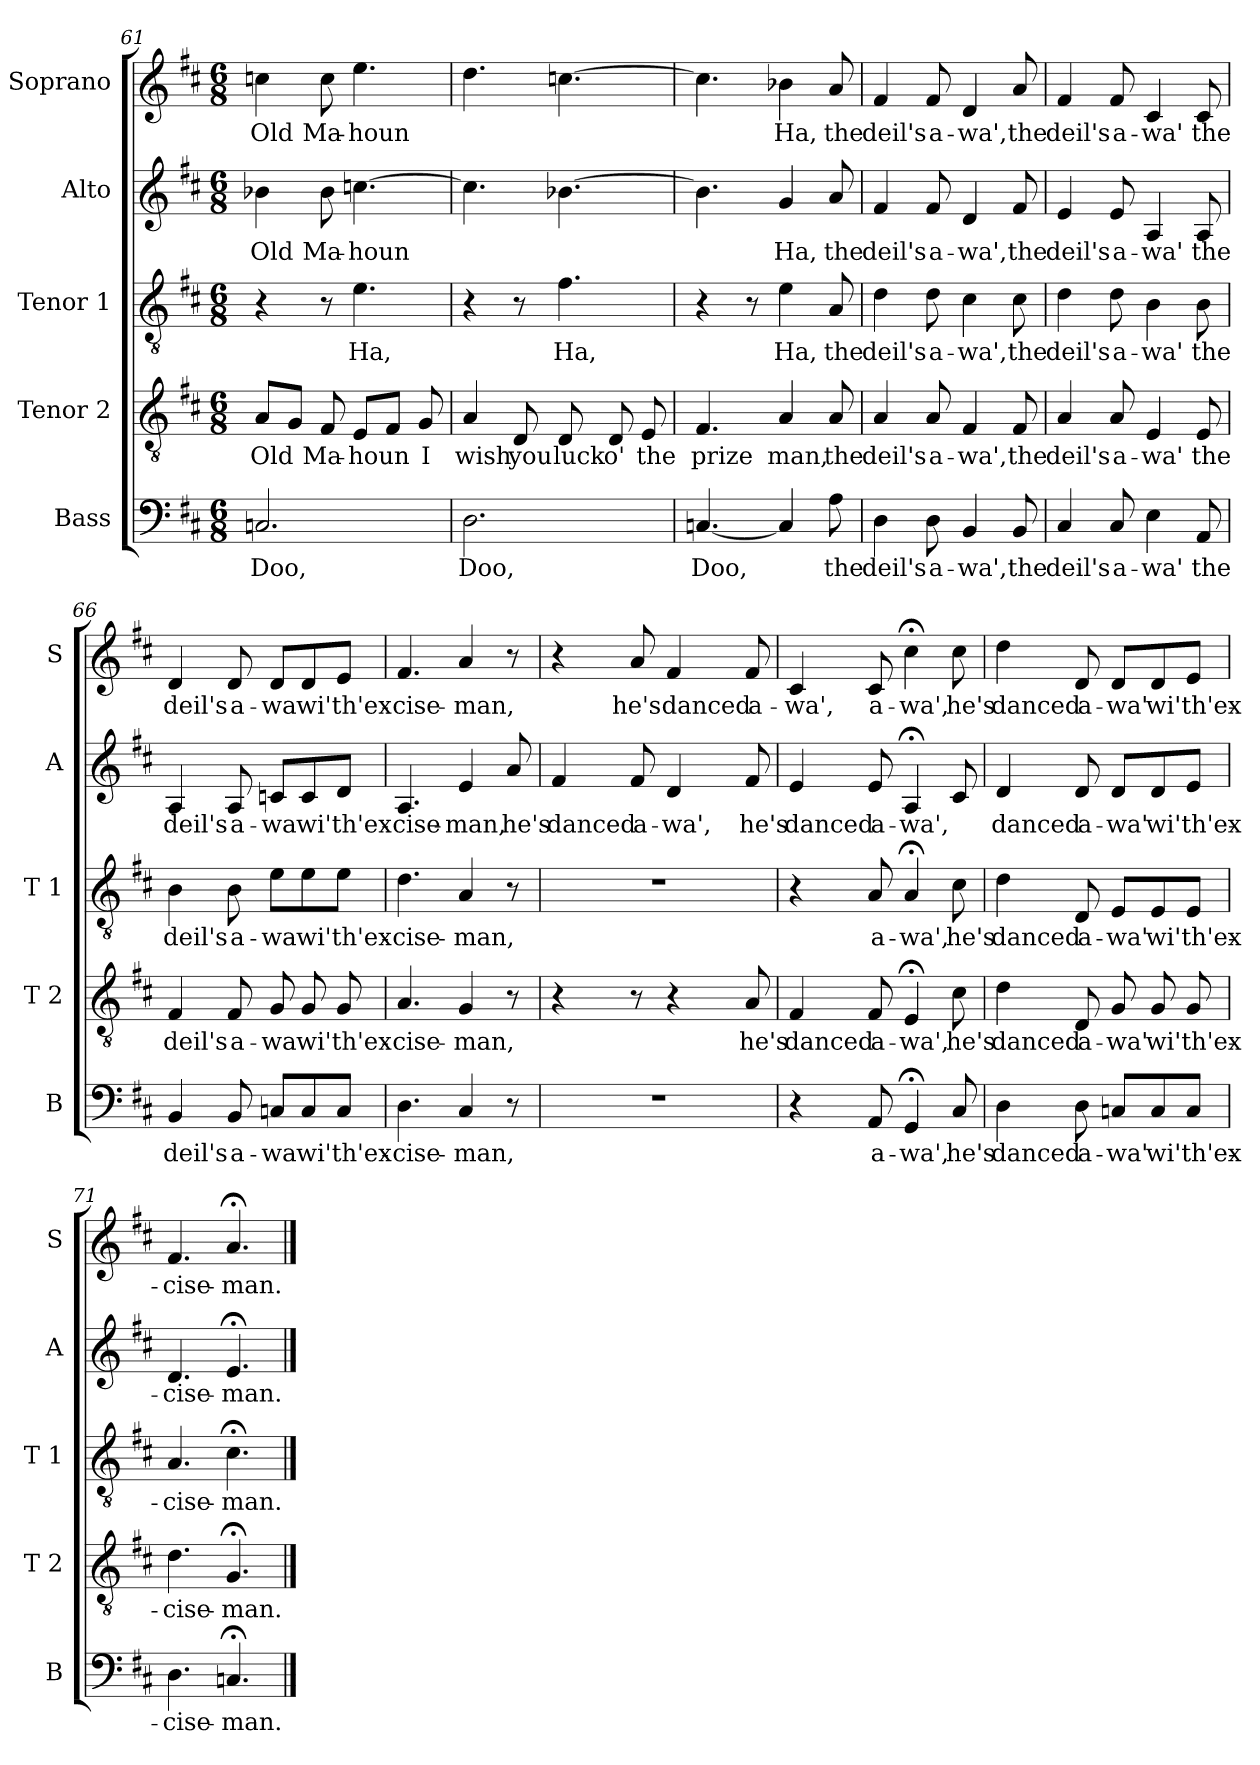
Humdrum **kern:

**kern	**text	**kern	**text	**kern	**text	**kern	**text	**kern	**text
*part5	*part5	*part4	*part4	*part3	*part3	*part2	*part2	*part1	*part1
*staff5	*staff5	*staff4	*staff4	*staff3	*staff3	*staff2	*staff2	*staff1	*staff1
*I"Bass	*	*I"Tenor 2	*	*I"Tenor 1	*	*I"Alto	*	*I"Soprano	*
*I'B	*	*I'T 2	*	*I'T 1	*	*I'A	*	*I'S	*
*clefF4	*	*clefGv2	*	*clefGv2	*	*clefG2	*	*clefG2	*
*k[f#c#]	*	*k[f#c#]	*	*k[f#c#]	*	*k[f#c#]	*	*k[f#c#]	*
*D:	*	*D:	*	*D:	*	*D:	*	*D:	*
*M6/8	*	*M6/8	*	*M6/8	*	*M6/8	*	*M6/8	*
=61	=61	=61	=61	=61	=61	=61	=61	=61	=61
!	!LO:LY:b	!	!LO:LY:b	!	!	!	!LO:LY:b	!	!LO:LY:b
2.Cn/	Doo,	8A/L	Old	4r	.	4b-X\	Old	4ccn\	Old
.	.	8G/J	.	.	.	.	.	.	.
!	!	!	!LO:LY:b	!	!	!	!LO:LY:b	!	!LO:LY:b
.	.	8F#/	Ma-	8r	.	8b-\	Ma-	8cc\	Ma-
!	!	!	!LO:LY:b	!	!LO:LY:b	!	!LO:LY:b	!	!LO:LY:b
.	.	8E/L	-houn	4.e\	Ha,	[4.cc\	-houn	4.ee\	-houn
.	.	8F#/J	.	.	.	.	.	.	.
!	!	!	!LO:LY:b	!	!	!	!	!	!
.	.	8G/	I	.	.	.	.	.	.
=62	=62	=62	=62	=62	=62	=62	=62	=62	=62
!	!LO:LY:b	!	!LO:LY:b	!	!	!	!	!	!
2.D\	Doo,	4A/	wish	4r	.	4.cc\]	.	4.dd\	.
!	!	!	!LO:LY:b	!	!	!	!	!	!
.	.	8D/	you	8r	.	.	.	.	.
!	!	!	!LO:LY:b	!	!LO:LY:b	!	!	!	!
.	.	8D/	luck	4.f#\	Ha,	[4.b-X\	.	[4.ccn\	.
!	!	!	!LO:LY:b	!	!	!	!	!	!
.	.	8D/	o'	.	.	.	.	.	.
!	!	!	!LO:LY:b	!	!	!	!	!	!
.	.	8E/	the	.	.	.	.	.	.
!!LO:LB:g=z
=63	=63	=63	=63	=63	=63	=63	=63	=63	=63
!	!LO:LY:b	!	!LO:LY:b	!	!	!	!	!	!
[4.Cn/	Doo,	4.F#/	prize	4r	.	4.b-\]	.	4.cc\]	.
.	.	.	.	8r	.	.	.	.	.
!	!	!	!LO:LY:b	!	!LO:LY:b	!	!LO:LY:b	!	!LO:LY:b
4C/]	.	4A/	man,	4e\	Ha,	4g/	Ha,	4b-X\	Ha,
!	!LO:LY:b	!	!LO:LY:b	!	!LO:LY:b	!	!LO:LY:b	!	!LO:LY:b
8A\	the	8A/	the	8A/	the	8a/	the	8a/	the
=64	=64	=64	=64	=64	=64	=64	=64	=64	=64
!	!LO:LY:b	!	!LO:LY:b	!	!LO:LY:b	!	!LO:LY:b	!	!LO:LY:b
4D\	deil's	4A/	deil's	4d\	deil's	4f#/	deil's	4f#/	deil's
!	!LO:LY:b	!	!LO:LY:b	!	!LO:LY:b	!	!LO:LY:b	!	!LO:LY:b
8D\	a-	8A/	a-	8d\	a-	8f#/	a-	8f#/	a-
!	!LO:LY:b	!	!LO:LY:b	!	!LO:LY:b	!	!LO:LY:b	!	!LO:LY:b
4BB/	-wa',	4F#/	-wa',	4c#\	-wa',	4d/	-wa',	4d/	-wa',
!	!LO:LY:b	!	!LO:LY:b	!	!LO:LY:b	!	!LO:LY:b	!	!LO:LY:b
8BB/	the	8F#/	the	8c#\	the	8f#/	the	8a/	the
=65	=65	=65	=65	=65	=65	=65	=65	=65	=65
!	!LO:LY:b	!	!LO:LY:b	!	!LO:LY:b	!	!LO:LY:b	!	!LO:LY:b
4C#/	deil's	4A/	deil's	4d\	deil's	4e/	deil's	4f#/	deil's
!	!LO:LY:b	!	!LO:LY:b	!	!LO:LY:b	!	!LO:LY:b	!	!LO:LY:b
8C#/	a-	8A/	a-	8d\	a-	8e/	a-	8f#/	a-
!	!LO:LY:b	!	!LO:LY:b	!	!LO:LY:b	!	!LO:LY:b	!	!LO:LY:b
4E\	-wa'	4E/	-wa'	4B\	-wa'	4A/	-wa'	4c#/	-wa'
!	!LO:LY:b	!	!LO:LY:b	!	!LO:LY:b	!	!LO:LY:b	!	!LO:LY:b
8AA/	the	8E/	the	8B\	the	8A/	the	8c#/	the
=66	=66	=66	=66	=66	=66	=66	=66	=66	=66
!	!LO:LY:b	!	!LO:LY:b	!	!LO:LY:b	!	!LO:LY:b	!	!LO:LY:b
4BB/	deil's	4F#/	deil's	4B\	deil's	4A/	deil's	4d/	deil's
!	!LO:LY:b	!	!LO:LY:b	!	!LO:LY:b	!	!LO:LY:b	!	!LO:LY:b
8BB/	a-	8F#/	a-	8B\	a-	8A/	a-	8d/	a-
!	!LO:LY:b	!	!LO:LY:b	!	!LO:LY:b	!	!LO:LY:b	!	!LO:LY:b
8Cn/L	-wa	8G/	-wa	8e\L	-wa	8cn/L	-wa	8d/L	-wa
!	!LO:LY:b	!	!LO:LY:b	!	!LO:LY:b	!	!LO:LY:b	!	!LO:LY:b
8C/	wi'	8G/	wi'	8e\	wi'	8c/	wi'	8d/	wi'
!	!LO:LY:b	!	!LO:LY:b	!	!LO:LY:b	!	!LO:LY:b	!	!LO:LY:b
8C/J	th'ex-	8G/	th'ex-	8e\J	th'ex-	8d/J	th'ex-	8e/J	th'ex-
=67	=67	=67	=67	=67	=67	=67	=67	=67	=67
!	!LO:LY:b	!	!LO:LY:b	!	!LO:LY:b	!	!LO:LY:b	!	!LO:LY:b
4.D\	-cise-	4.A/	-cise-	4.d\	-cise-	4.A/	-cise-	4.f#/	-cise-
!	!LO:LY:b	!	!LO:LY:b	!	!LO:LY:b	!	!LO:LY:b	!	!LO:LY:b
4C#/	-man,	4G/	-man,	4A/	-man,	4e/	-man,	4a/	-man,
!	!	!	!	!	!	!	!LO:LY:b	!	!
8r	.	8r	.	8r	.	8a/	he's	8r	.
!!LO:LB:g=z
=68	=68	=68	=68	=68	=68	=68	=68	=68	=68
!	!	!	!	!	!	!	!LO:LY:b	!	!
2.r	.	4r	.	2.r	.	4f#/	danced	4r	.
!	!	!	!	!	!	!	!LO:LY:b	!	!LO:LY:b
.	.	8r	.	.	.	8f#/	a-	8a/	he's
!	!	!	!	!	!	!	!LO:LY:b	!	!LO:LY:b
.	.	4r	.	.	.	4d/	-wa',	4f#/	danced
!	!	!	!LO:LY:b	!	!	!	!LO:LY:b	!	!LO:LY:b
.	.	8A/	he's	.	.	8f#/	he's	8f#/	a-
=69	=69	=69	=69	=69	=69	=69	=69	=69	=69
!	!	!	!LO:LY:b	!	!	!	!LO:LY:b	!	!LO:LY:b
4r	.	4F#/	danced	4r	.	4e/	danced	4c#/	-wa',
!	!LO:LY:b	!	!LO:LY:b	!	!LO:LY:b	!	!LO:LY:b	!	!LO:LY:b
8AA/	a-	8F#/	a-	8A/	a-	8e/	a-	8c#/	a-
!	!LO:LY:b	!	!LO:LY:b	!	!LO:LY:b	!	!LO:LY:b	!	!LO:LY:b
4GG;</	-wa',	4E;</	-wa',	4A;</	-wa',	4A;</	-wa',	4cc#;<\	-wa',
!	!LO:LY:b	!	!LO:LY:b	!	!LO:LY:b	!	!	!	!LO:LY:b
8C#/	he's	8c#\	he's	8c#\	he's	8c#/	.	8cc#\	he's
=70	=70	=70	=70	=70	=70	=70	=70	=70	=70
!	!LO:LY:b	!	!LO:LY:b	!	!LO:LY:b	!	!LO:LY:b	!	!LO:LY:b
4D\	danced	4d\	danced	4d\	danced	4d/	danced	4dd\	danced
!	!LO:LY:b	!	!LO:LY:b	!	!LO:LY:b	!	!LO:LY:b	!	!LO:LY:b
8D\	a-	8D/	a-	8D/	a-	8d/	a-	8d/	a-
!	!LO:LY:b	!	!LO:LY:b	!	!LO:LY:b	!	!LO:LY:b	!	!LO:LY:b
8Cn/L	-wa'	8G/	-wa'	8E/L	-wa'	8d/L	-wa'	8d/L	-wa'
!	!LO:LY:b	!	!LO:LY:b	!	!LO:LY:b	!	!LO:LY:b	!	!LO:LY:b
8C/	wi'	8G/	wi'	8E/	wi'	8d/	wi'	8d/	wi'
!	!LO:LY:b	!	!LO:LY:b	!	!LO:LY:b	!	!LO:LY:b	!	!LO:LY:b
8C/J	th'ex-	8G/	th'ex-	8E/J	th'ex-	8e/J	th'ex-	8e/J	th'ex-
=71	=71	=71	=71	=71	=71	=71	=71	=71	=71
!	!LO:LY:b	!	!LO:LY:b	!	!LO:LY:b	!	!LO:LY:b	!	!LO:LY:b
4.D\	-cise-	4.d\	-cise-	4.A/	-cise-	4.d/	-cise-	4.f#/	-cise-
!	!LO:LY:b	!	!LO:LY:b	!	!LO:LY:b	!	!LO:LY:b	!	!LO:LY:b
4.Cn;</	-man.	4.G;</	-man.	4.c#;<\	-man.	4.e;</	-man.	4.a;</	-man.
==	==	==	==	==	==	==	==	==	==
*-	*-	*-	*-	*-	*-	*-	*-	*-	*-
